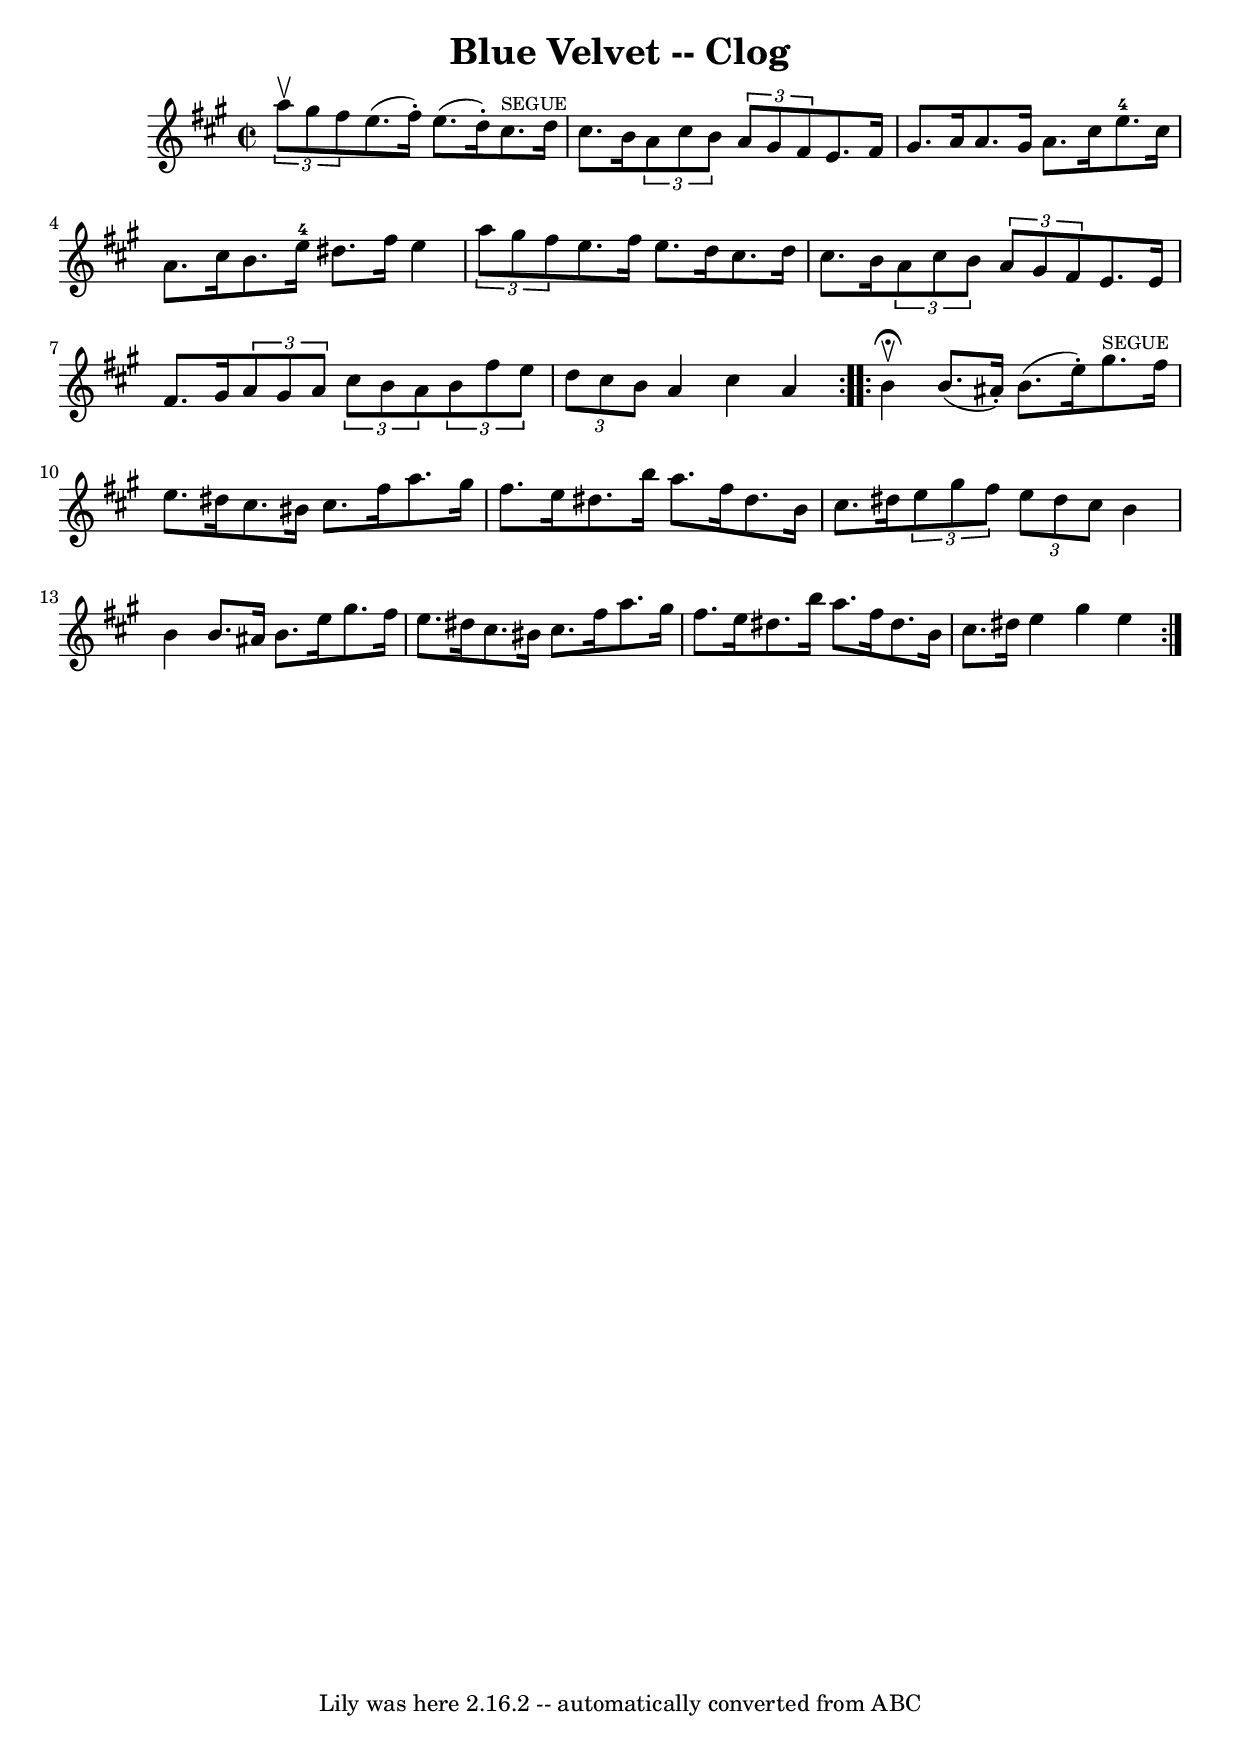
\version "2.16.2"
\include "Mammoth.ily"
\header {
  %% book = "Ryan's Mammoth Collection"
 crossRefNumber = "1"
 footnotes = ""
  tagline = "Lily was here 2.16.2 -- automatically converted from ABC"
  title = "Blue Velvet -- Clog"

}
voicedefault =  {



  \repeat volta 2 {

    \override Staff.TimeSignature #'style = #'C
    \time 2/2 
    \key a \major
    \times 2/3 { a''8^\upbow gis''8 fis''8   	       }   |
 e''8. (fis''16-.) e''8. (d''16-.) cis''8.^\segue d''16 cis''8. b'16   |
    \times 2/3 { a'8 cis''8 b'8  
	       }   
    \times 2/3 { a'8 gis'8 fis'8   	       } e'8. fis'16 gis'8. a'16    |
 a'8. gis'16 a'8. cis''16 e''8.-4 cis''16 a'8. cis''16   |
 b'8. e''16-4 dis''8. fis''16 e''4  
    \times 2/3 { a''8 gis''8 fis''8   	       }  |
 e''8. fis''16 e''8. d''16 cis''8. d''16 cis''8. b'16   |
    \times 2/3 {   
 a'8 cis''8 b'8  
    }   \times 2/3 { a'8 gis'8 fis'8  
		   } e'8. e'16 fis'8. gis'16   |
    \times 2/3 { a'8 gis'8 a'8  
	       }   
    \times 2/3 { cis''8 b'8 a'8  
	       }   \times 2/3 { b'8 fis''8 e''8  

			      }   \times 2/3 { d''8 cis''8 b'8   					     }  |
 a'4 cis''4 a'4    

  }     
  \repeat volta 2 { b'4^\fermata^\upbow  |
 b'8. (ais'16-.) b'8. (e''16-.) gis''8.^\segue fis''16 e''8. dis''16    |
 cis''8. bis'16 cis''8. fis''16 a''8. gis''16 fis''8. e''16   |
 dis''8. b''16 a''8. fis''16 dis''8. b'16 cis''8. dis''16   |
    \times 2/3 { e''8 gis''8 fis''8  

	       } \times 2/3 { e''8 dis''8 cis''8   			    } b'4 b'4   |
 b'8. ais'16 b'8. e''16 gis''8. fis''16 e''8. dis''16   |
 cis''8. bis'16 cis''8. fis''16 a''8. gis''16 fis''8. e''16   |
 dis''8. b''16 a''8. fis''16 dis''8. b'16 cis''8. dis''16   |
 e''4 gis''4 e''4  
  }   

}

\score{
  <<

    \context Staff="default"
    {
      \voicedefault 
      
    }

  >>
  \layout {
    
  }
  \midi {
  }

}
